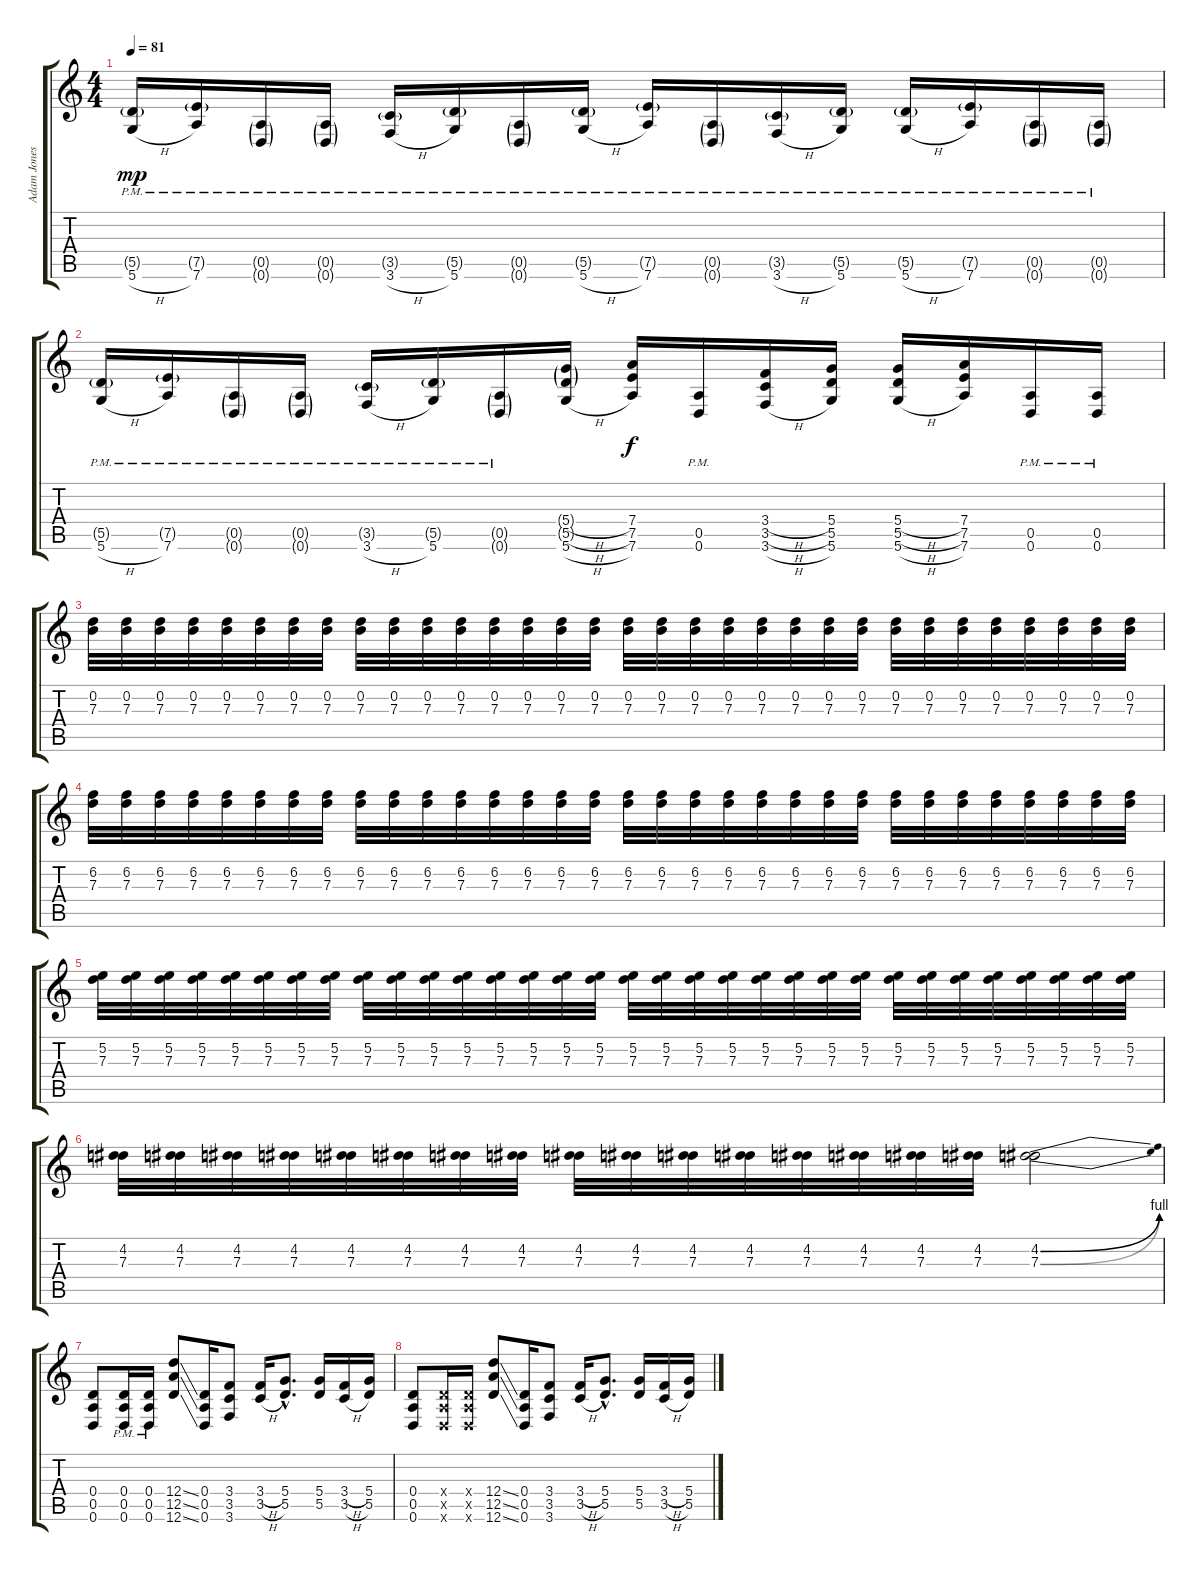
\track ("Adam Jones" "Adam Jones") {instrument distortionguitar}
\staff {score tabs}
\tuning (E4 B3 G3 D3 A2 D2) {hide}
\ts (4 4)
\tempo 81
\clef g2
\ks c
(5.5{g pm} 5.6{h}).16{dy mp} (7.5{g pm} 7.6).16 (0.5{g pm} 0.6{g pm}).16 (0.5{g pm} 0.6{g pm}).16 (3.5{g pm} 3.6{h}).16 (5.5{g pm} 5.6).16 (0.5{g pm} 0.6{g pm}).16 (5.5{g pm} 5.6{h}).16 (7.5{g pm} 7.6).16 (0.5{g pm} 0.6{g pm}).16 (3.5{g pm} 3.6{h}).16 (5.5{g pm} 5.6).16 (5.5{g pm} 5.6{h}).16 (7.5{g pm} 7.6).16 (0.5{g pm} 0.6{g pm}).16 (0.5{g pm} 0.6{g pm}).16 |
(5.5{g pm} 5.6{h}).16 (7.5{g pm} 7.6).16 (0.5{g pm} 0.6{g pm}).16 (0.5{g pm} 0.6{g pm}).16 (3.5{g pm} 3.6{h}).16 (5.5{g pm} 5.6).16 (0.5{g pm} 0.6{g pm}).16 (5.4{h g} 5.5{h g} 5.6{h}).16 (7.4 7.5 7.6).16{dy f} (0.5{pm} 0.6{pm}).16 (3.4{h} 3.5{h} 3.6{h}).16 (5.4 5.5 5.6).16 (5.4{h} 5.5{h} 5.6{h}).16 (7.4 7.5 7.6).16 (0.5{pm} 0.6{pm}).16 (0.5{pm} 0.6{pm}).16 |
(0.2 7.3).32 (0.2 7.3).32 (0.2 7.3).32 (0.2 7.3).32 (0.2 7.3).32 (0.2 7.3).32 (0.2 7.3).32 (0.2 7.3).32 (0.2 7.3).32 (0.2 7.3).32 (0.2 7.3).32 (0.2 7.3).32 (0.2 7.3).32 (0.2 7.3).32 (0.2 7.3).32 (0.2 7.3).32 (0.2 7.3).32 (0.2 7.3).32 (0.2 7.3).32 (0.2 7.3).32 (0.2 7.3).32 (0.2 7.3).32 (0.2 7.3).32 (0.2 7.3).32 (0.2 7.3).32 (0.2 7.3).32 (0.2 7.3).32 (0.2 7.3).32 (0.2 7.3).32 (0.2 7.3).32 (0.2 7.3).32 (0.2 7.3).32 |
(6.2 7.3).32 (6.2 7.3).32 (6.2 7.3).32 (6.2 7.3).32 (6.2 7.3).32 (6.2 7.3).32 (6.2 7.3).32 (6.2 7.3).32 (6.2 7.3).32 (6.2 7.3).32 (6.2 7.3).32 (6.2 7.3).32 (6.2 7.3).32 (6.2 7.3).32 (6.2 7.3).32 (6.2 7.3).32 (6.2 7.3).32 (6.2 7.3).32 (6.2 7.3).32 (6.2 7.3).32 (6.2 7.3).32 (6.2 7.3).32 (6.2 7.3).32 (6.2 7.3).32 (6.2 7.3).32 (6.2 7.3).32 (6.2 7.3).32 (6.2 7.3).32 (6.2 7.3).32 (6.2 7.3).32 (6.2 7.3).32 (6.2 7.3).32 |
(5.2 7.3).32 (5.2 7.3).32 (5.2 7.3).32 (5.2 7.3).32 (5.2 7.3).32 (5.2 7.3).32 (5.2 7.3).32 (5.2 7.3).32 (5.2 7.3).32 (5.2 7.3).32 (5.2 7.3).32 (5.2 7.3).32 (5.2 7.3).32 (5.2 7.3).32 (5.2 7.3).32 (5.2 7.3).32 (5.2 7.3).32 (5.2 7.3).32 (5.2 7.3).32 (5.2 7.3).32 (5.2 7.3).32 (5.2 7.3).32 (5.2 7.3).32 (5.2 7.3).32 (5.2 7.3).32 (5.2 7.3).32 (5.2 7.3).32 (5.2 7.3).32 (5.2 7.3).32 (5.2 7.3).32 (5.2 7.3).32 (5.2 7.3).32 |
(4.2 7.3).32 (4.2 7.3).32 (4.2 7.3).32 (4.2 7.3).32 (4.2 7.3).32 (4.2 7.3).32 (4.2 7.3).32 (4.2 7.3).32 (4.2 7.3).32 (4.2 7.3).32 (4.2 7.3).32 (4.2 7.3).32 (4.2 7.3).32 (4.2 7.3).32 (4.2 7.3).32 (4.2 7.3).32 (4.2{be (bend 0 0 60 4)} 7.3{be (bend 0 0 60 4)}).2 |
(0.4 0.5 0.6).8 (0.4{pm} 0.5{pm} 0.6{pm}).16 (0.4{pm} 0.5{pm} 0.6{pm}).16 (12.4{ss} 12.5{ss} 12.6{ss}).8 (0.4 0.5 0.6).16 (3.4 3.5 3.6).8 (3.4{h} 3.5{h}).16 (5.4{hac} 5.5{hac}).8{d} (5.4 5.5).16 (3.4{h} 3.5{h}).16 (5.4 5.5).16 |
(0.4 0.5 0.6).8 (0.4{x} 0.5{x} 0.6{x}).16 (0.4{x} 0.5{x} 0.6{x}).16 (12.4{ss} 12.5{ss} 12.6{ss}).8 (0.4 0.5 0.6).16 (3.4 3.5 3.6).8 (3.4{h} 3.5{h}).16 (5.4{hac} 5.5{hac}).8{d} (5.4 5.5).16 (3.4{h} 3.5{h}).16 (5.4 5.5).16
